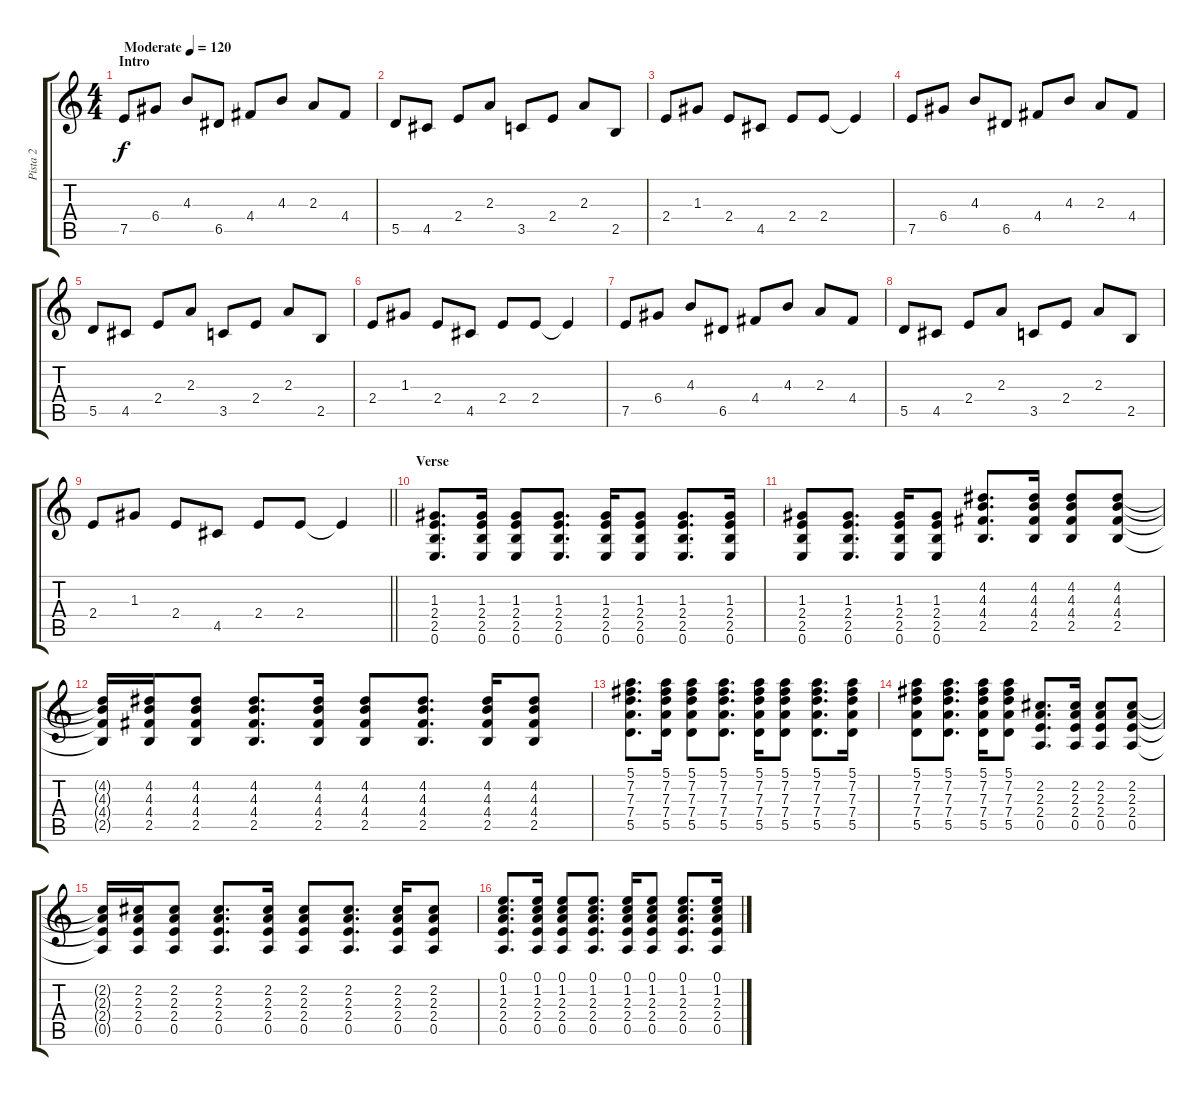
\track ("Pista 2" "Pista 2") {instrument acousticguitarsteel}
\staff {score tabs}
\tuning (E4 B3 G3 D3 A2 E2) {hide}
\ts (4 4)
\section ("" "Intro")
\tempo (120 "Moderate")
\clef g2
\ks c
7.5.8{dy f instrument acousticguitarsteel} 6.4.8 4.3.8 6.5.8 4.4.8 4.3.8 2.3.8 4.4.8 |
5.5.8 4.5.8 2.4.8 2.3.8 3.5.8 2.4.8 2.3.8 2.5.8 |
2.4.8 1.3.8 2.4.8 4.5.8 2.4.8 2.4.8 2.4{t}.4 |
7.5.8 6.4.8 4.3.8 6.5.8 4.4.8 4.3.8 2.3.8 4.4.8 |
5.5.8 4.5.8 2.4.8 2.3.8 3.5.8 2.4.8 2.3.8 2.5.8 |
2.4.8 1.3.8 2.4.8 4.5.8 2.4.8 2.4.8 2.4{t}.4 |
7.5.8 6.4.8 4.3.8 6.5.8 4.4.8 4.3.8 2.3.8 4.4.8 |
5.5.8 4.5.8 2.4.8 2.3.8 3.5.8 2.4.8 2.3.8 2.5.8 |
\barLineRight lightlight
2.4.8 1.3.8 2.4.8 4.5.8 2.4.8 2.4.8 2.4{t}.4 |
\section ("" "Verse")
(1.3 2.4 2.5 0.6).8{d volume 10} (1.3 2.4 2.5 0.6).16 (1.3 2.4 2.5 0.6).8 (1.3 2.4 2.5 0.6).8{d} (1.3 2.4 2.5 0.6).16 (1.3 2.4 2.5 0.6).8 (1.3 2.4 2.5 0.6).8{d} (1.3 2.4 2.5 0.6).16 |
(1.3 2.4 2.5 0.6).8 (1.3 2.4 2.5 0.6).8{d} (1.3 2.4 2.5 0.6).16 (1.3 2.4 2.5 0.6).8 (4.2 4.3 4.4 2.5).8{d} (4.2 4.3 4.4 2.5).16 (4.2 4.3 4.4 2.5).8 (4.2 4.3 4.4 2.5).8 |
(4.2{t} 4.3{t} 4.4{t} 2.5{t}).16 (4.2 4.3 4.4 2.5).16 (4.2 4.3 4.4 2.5).8 (4.2 4.3 4.4 2.5).8{d} (4.2 4.3 4.4 2.5).16 (4.2 4.3 4.4 2.5).8 (4.2 4.3 4.4 2.5).8{d} (4.2 4.3 4.4 2.5).16 (4.2 4.3 4.4 2.5).8 |
(5.1 7.2 7.3 7.4 5.5).8{d} (5.1 7.2 7.3 7.4 5.5).16 (5.1 7.2 7.3 7.4 5.5).8 (5.1 7.2 7.3 7.4 5.5).8{d} (5.1 7.2 7.3 7.4 5.5).16 (5.1 7.2 7.3 7.4 5.5).8 (5.1 7.2 7.3 7.4 5.5).8{d} (5.1 7.2 7.3 7.4 5.5).16 |
(5.1 7.2 7.3 7.4 5.5).8 (5.1 7.2 7.3 7.4 5.5).8{d} (5.1 7.2 7.3 7.4 5.5).16 (5.1 7.2 7.3 7.4 5.5).8 (2.2 2.3 2.4 0.5).8{d} (2.2 2.3 2.4 0.5).16 (2.2 2.3 2.4 0.5).8 (2.2 2.3 2.4 0.5).8 |
(2.2{t} 2.3{t} 2.4{t} 0.5{t}).16 (2.2 2.3 2.4 0.5).16 (2.2 2.3 2.4 0.5).8 (2.2 2.3 2.4 0.5).8{d} (2.2 2.3 2.4 0.5).16 (2.2 2.3 2.4 0.5).8 (2.2 2.3 2.4 0.5).8{d} (2.2 2.3 2.4 0.5).16 (2.2 2.3 2.4 0.5).8 |
(0.1 1.2 2.3 2.4 0.5).8{d} (0.1 1.2 2.3 2.4 0.5).16 (0.1 1.2 2.3 2.4 0.5).8 (0.1 1.2 2.3 2.4 0.5).8{d} (0.1 1.2 2.3 2.4 0.5).16 (0.1 1.2 2.3 2.4 0.5).8 (0.1 1.2 2.3 2.4 0.5).8{d} (0.1 1.2 2.3 2.4 0.5).16
